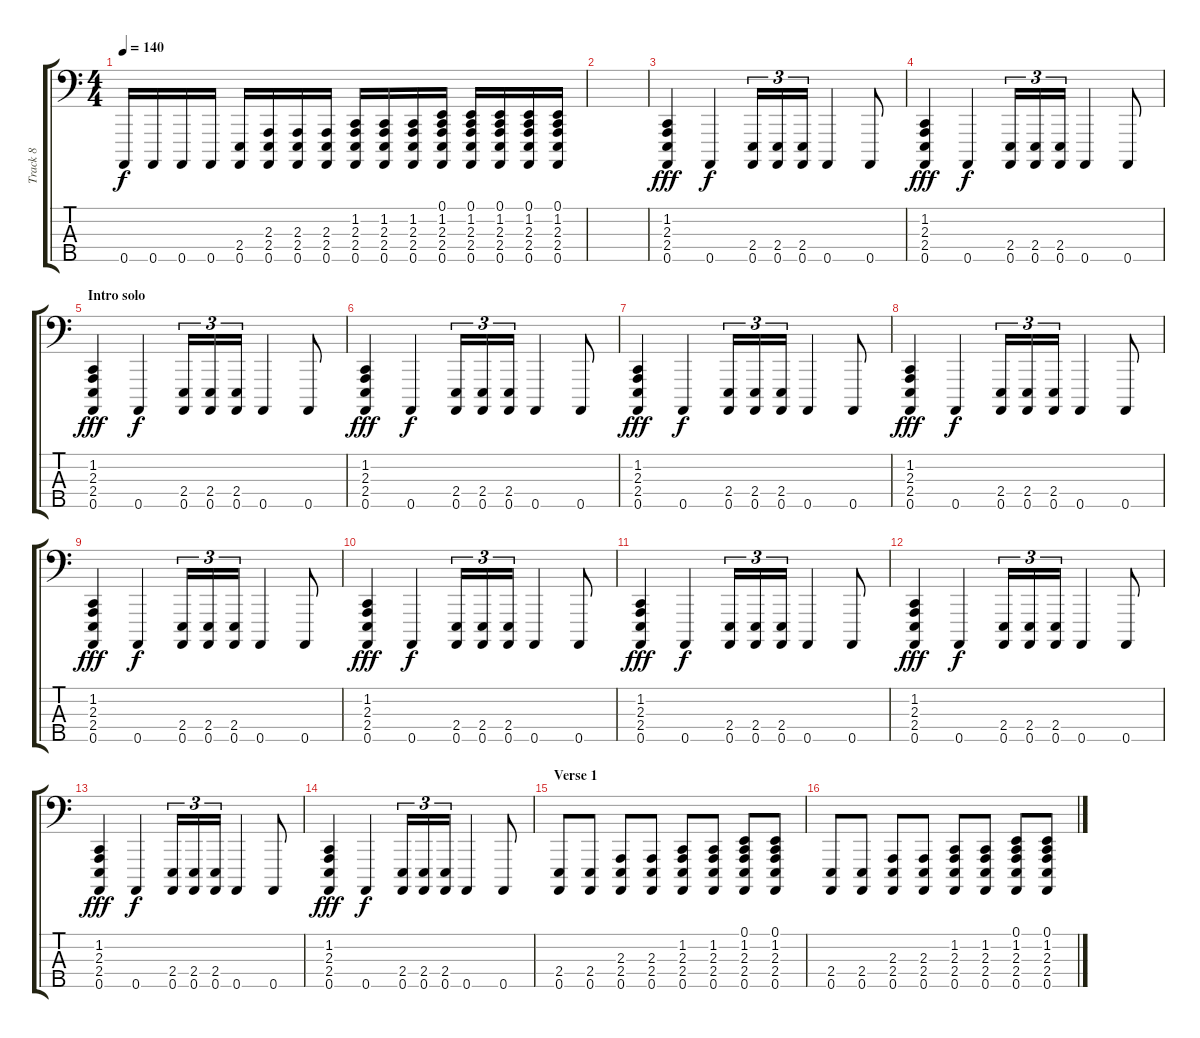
\track ("Track 8" "Track 8") {instrument timpani}
\staff {score tabs}
\tuning (E2 B1 G1 D1 A0) {hide}
\ts (4 4)
\tempo 140
\clef f4
\ks c
0.5.16{dy f instrument timpani} 0.5.16 0.5.16 0.5.16 (2.4 0.5).16 (2.3 2.4 0.5).16 (2.3 2.4 0.5).16 (2.3 2.4 0.5).16 (1.2 2.3 2.4 0.5).16 (1.2 2.3 2.4 0.5).16 (1.2 2.3 2.4 0.5).16 (0.1 1.2 2.3 2.4 0.5).16 (0.1 1.2 2.3 2.4 0.5).16 (0.1 1.2 2.3 2.4 0.5).16 (0.1 1.2 2.3 2.4 0.5).16 (0.1 1.2 2.3 2.4 0.5).16 |
|
(1.2 2.3 2.4 0.5).4{dy fff} 0.5.4{dy f} (2.4 0.5).16{tu (3 2)} (2.4 0.5).16{tu (3 2)} (2.4 0.5).16{tu (3 2)} 0.5.4 0.5.8 |
(1.2 2.3 2.4 0.5).4{dy fff} 0.5.4{dy f} (2.4 0.5).16{tu (3 2)} (2.4 0.5).16{tu (3 2)} (2.4 0.5).16{tu (3 2)} 0.5.4 0.5.8 |
\section ("" "Intro solo")
(1.2 2.3 2.4 0.5).4{dy fff} 0.5.4{dy f} (2.4 0.5).16{tu (3 2)} (2.4 0.5).16{tu (3 2)} (2.4 0.5).16{tu (3 2)} 0.5.4 0.5.8 |
(1.2 2.3 2.4 0.5).4{dy fff} 0.5.4{dy f} (2.4 0.5).16{tu (3 2)} (2.4 0.5).16{tu (3 2)} (2.4 0.5).16{tu (3 2)} 0.5.4 0.5.8 |
(1.2 2.3 2.4 0.5).4{dy fff} 0.5.4{dy f} (2.4 0.5).16{tu (3 2)} (2.4 0.5).16{tu (3 2)} (2.4 0.5).16{tu (3 2)} 0.5.4 0.5.8 |
(1.2 2.3 2.4 0.5).4{dy fff} 0.5.4{dy f} (2.4 0.5).16{tu (3 2)} (2.4 0.5).16{tu (3 2)} (2.4 0.5).16{tu (3 2)} 0.5.4 0.5.8 |
(1.2 2.3 2.4 0.5).4{dy fff} 0.5.4{dy f} (2.4 0.5).16{tu (3 2)} (2.4 0.5).16{tu (3 2)} (2.4 0.5).16{tu (3 2)} 0.5.4 0.5.8 |
(1.2 2.3 2.4 0.5).4{dy fff} 0.5.4{dy f} (2.4 0.5).16{tu (3 2)} (2.4 0.5).16{tu (3 2)} (2.4 0.5).16{tu (3 2)} 0.5.4 0.5.8 |
(1.2 2.3 2.4 0.5).4{dy fff} 0.5.4{dy f} (2.4 0.5).16{tu (3 2)} (2.4 0.5).16{tu (3 2)} (2.4 0.5).16{tu (3 2)} 0.5.4 0.5.8 |
(1.2 2.3 2.4 0.5).4{dy fff} 0.5.4{dy f} (2.4 0.5).16{tu (3 2)} (2.4 0.5).16{tu (3 2)} (2.4 0.5).16{tu (3 2)} 0.5.4 0.5.8 |
(1.2 2.3 2.4 0.5).4{dy fff} 0.5.4{dy f} (2.4 0.5).16{tu (3 2)} (2.4 0.5).16{tu (3 2)} (2.4 0.5).16{tu (3 2)} 0.5.4 0.5.8 |
(1.2 2.3 2.4 0.5).4{dy fff} 0.5.4{dy f} (2.4 0.5).16{tu (3 2)} (2.4 0.5).16{tu (3 2)} (2.4 0.5).16{tu (3 2)} 0.5.4 0.5.8 |
\section ("" "Verse 1")
(2.4 0.5).8 (2.4 0.5).8 (2.3 2.4 0.5).8 (2.3 2.4 0.5).8 (1.2 2.3 2.4 0.5).8 (1.2 2.3 2.4 0.5).8 (0.1 1.2 2.3 2.4 0.5).8 (0.1 1.2 2.3 2.4 0.5).8 |
(2.4 0.5).8 (2.4 0.5).8 (2.3 2.4 0.5).8 (2.3 2.4 0.5).8 (1.2 2.3 2.4 0.5).8 (1.2 2.3 2.4 0.5).8 (0.1 1.2 2.3 2.4 0.5).8 (0.1 1.2 2.3 2.4 0.5).8
